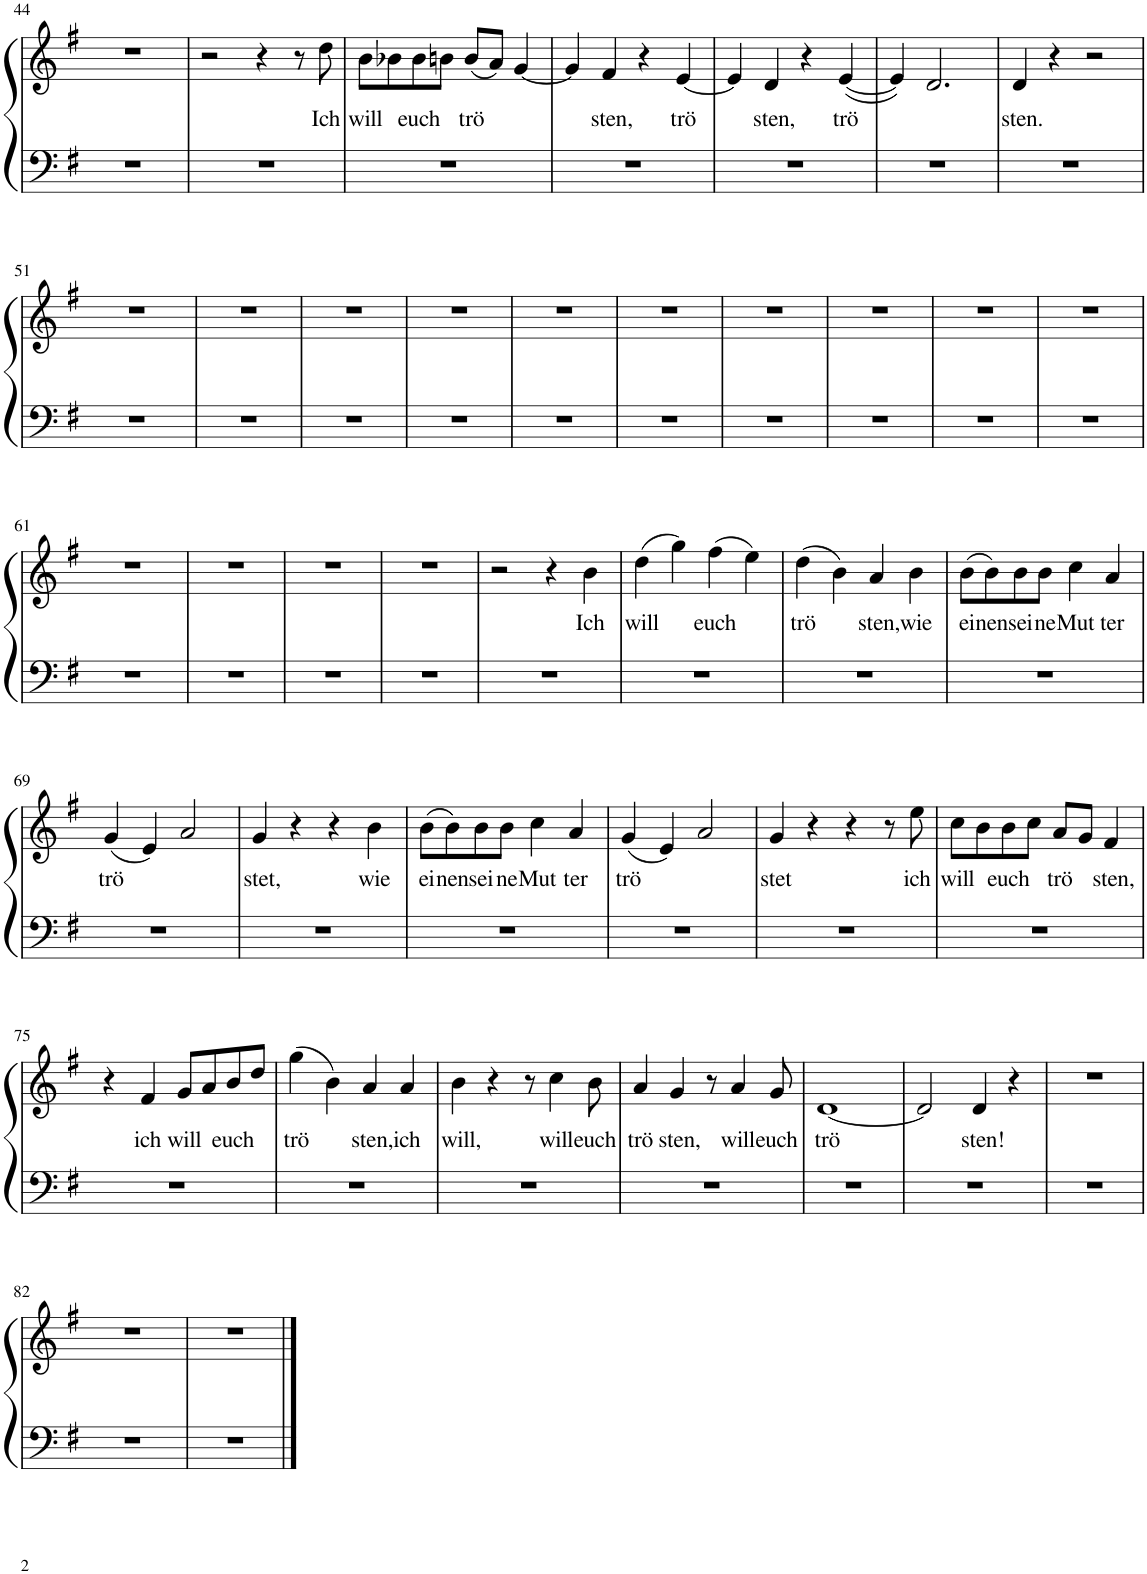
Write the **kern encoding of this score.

**kern	**kern	**text
*part1	*part1	*part1
*staff2	*staff1	*staff1
*I"Piano	*	*
*I'Pno.	*	*
!!LO:PB:g=z
*clefF4	*clefG2	*
*k[f#]	*k[f#]	*
*M4/4	*M4/4	*
=44	=44	=44
1r	1r	.
=45	=45	=45
1r	2r	.
.	4r	.
.	8r	.
!	!	!LO:LY:b
.	8dd\	Ich
=46	=46	=46
!	!	!LO:LY:b
1r	8b\L	will
.	8b-X\	.
!	!	!LO:LY:b
.	8b-\	euch
.	8bn\J	.
!	!	!LO:LY:b
.	(8b/L	trö
.	8a/J)	.
.	[4g/	.
=47	=47	=47
1r	4g/]	.
!	!	!LO:LY:b
.	4f#/	sten,
.	4r	.
!	!	!LO:LY:b
.	[4e/	trö
=48	=48	=48
1r	4e/]	.
!	!	!LO:LY:b
.	4d/	sten,
.	4r	.
!	!	!LO:LY:b
.	([4e/	trö
=49	=49	=49
1r	4e/])	.
.	2.d/	.
=50	=50	=50
!	!	!LO:LY:b
1r	4d/	sten.
.	4r	.
.	2r	.
!!LO:LB:g=z
=51	=51	=51
1r	1r	.
=52	=52	=52
1r	1r	.
=53	=53	=53
1r	1r	.
=54	=54	=54
1r	1r	.
=55	=55	=55
1r	1r	.
=56	=56	=56
1r	1r	.
=57	=57	=57
1r	1r	.
=58	=58	=58
1r	1r	.
=59	=59	=59
1r	1r	.
=60	=60	=60
1r	1r	.
!!LO:LB:g=z
=61	=61	=61
1r	1r	.
=62	=62	=62
1r	1r	.
=63	=63	=63
1r	1r	.
=64	=64	=64
1r	1r	.
=65	=65	=65
1r	2r	.
.	4r	.
!	!	!LO:LY:b
.	4b\	Ich
=66	=66	=66
!	!	!LO:LY:b
1r	(4dd\	will
.	4gg\)	.
!	!	!LO:LY:b
.	(4ff#\	euch
.	4ee\)	.
=67	=67	=67
!	!	!LO:LY:b
1r	(4dd\	trö
.	4b\)	.
!	!	!LO:LY:b
.	4a/	sten,
!	!	!LO:LY:b
.	4b\	wie
=68	=68	=68
!	!	!LO:LY:b
1r	(8b\L	ei
!	!	!LO:LY:b
.	8b\)	nen
!	!	!LO:LY:b
.	8b\	sei
!	!	!LO:LY:b
.	8b\J	ne
!	!	!LO:LY:b
.	4cc\	Mut
!	!	!LO:LY:b
.	4a/	ter
!!LO:LB:g=z
=69	=69	=69
!	!	!LO:LY:b
1r	(4g/	trö
.	4e/)	.
.	2a/	.
=70	=70	=70
!	!	!LO:LY:b
1r	4g/	stet,
.	4r	.
.	4r	.
!	!	!LO:LY:b
.	4b\	wie
=71	=71	=71
!	!	!LO:LY:b
1r	(8b\L	ei
!	!	!LO:LY:b
.	8b\)	nen
!	!	!LO:LY:b
.	8b\	sei
!	!	!LO:LY:b
.	8b\J	ne
!	!	!LO:LY:b
.	4cc\	Mut
!	!	!LO:LY:b
.	4a/	ter
=72	=72	=72
!	!	!LO:LY:b
1r	(4g/	trö
.	4e/)	.
.	2a/	.
=73	=73	=73
!	!	!LO:LY:b
1r	4g/	stet
.	4r	.
.	4r	.
.	8r	.
!	!	!LO:LY:b
.	8ee\	ich
=74	=74	=74
!	!	!LO:LY:b
1r	8cc\L	will
.	8b\	.
!	!	!LO:LY:b
.	8b\	euch
.	8cc\J	.
!	!	!LO:LY:b
.	8a/L	trö
.	8g/J	.
!	!	!LO:LY:b
.	4f#/	sten,
!!LO:LB:g=z
=75	=75	=75
1r	4r	.
!	!	!LO:LY:b
.	4f#/	ich
!	!	!LO:LY:b
.	8g/L	will
.	8a/	.
!	!	!LO:LY:b
.	8b/	euch
.	8dd/J	.
=76	=76	=76
!	!	!LO:LY:b
1r	(4gg\	trö
.	4b\)	.
!	!	!LO:LY:b
.	4a/	sten,
!	!	!LO:LY:b
.	4a/	ich
=77	=77	=77
!	!	!LO:LY:b
1r	4b\	will,
.	4r	.
.	8r	.
!	!	!LO:LY:b
.	4cc\	will
!	!	!LO:LY:b
.	8b\	euch
=78	=78	=78
!	!	!LO:LY:b
1r	4a/	trö
!	!	!LO:LY:b
.	4g/	sten,
.	8r	.
!	!	!LO:LY:b
.	4a/	will
!	!	!LO:LY:b
.	8g/	euch
=79	=79	=79
!	!	!LO:LY:b
1r	[1d	trö
=80	=80	=80
1r	2d/]	.
!	!	!LO:LY:b
.	4d/	sten!
.	4r	.
=81	=81	=81
1r	1r	.
!!LO:LB:g=z
=82	=82	=82
1r	1r	.
=83	=83	=83
1r	1r	.
==	==	==
*-	*-	*-
